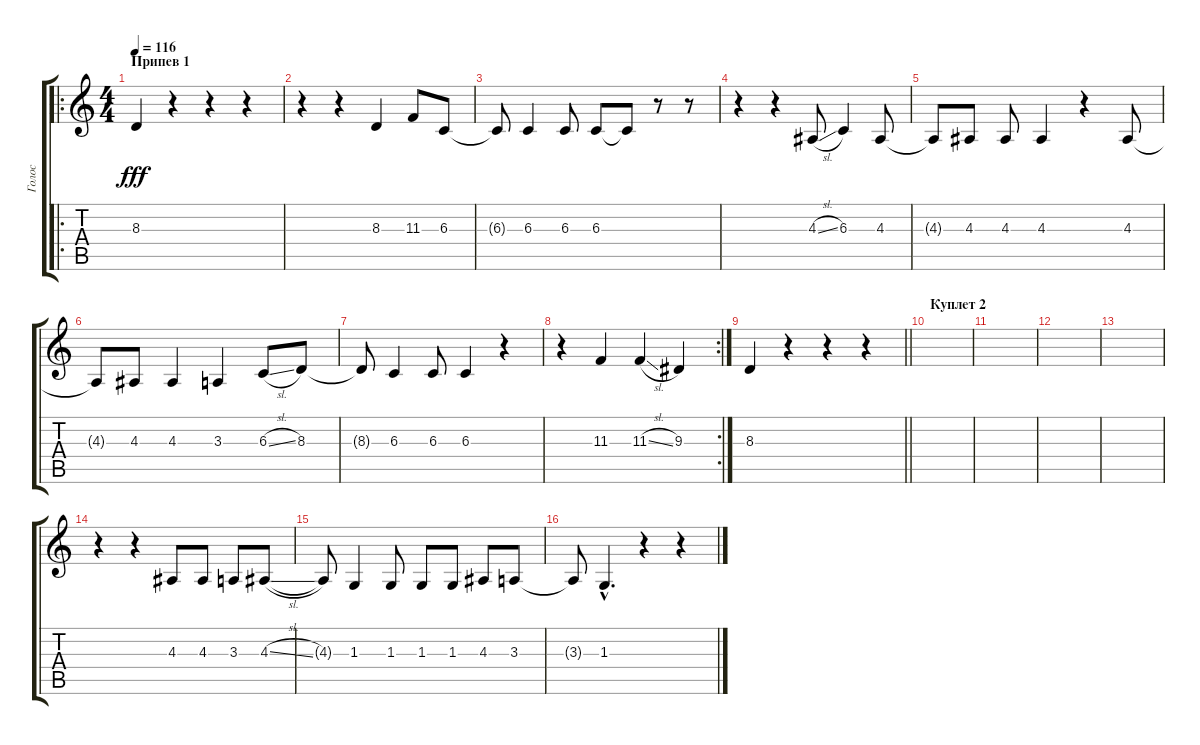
\track ("Голос" "Голос") {instrument cello}
\staff {score tabs}
\tuning (Eb4 Bb3 Gb3 Db3 Ab2 Eb2) {hide}
\ro
\ts (4 4)
\section ("" "Припев 1")
\tempo 116
\clef g2
\ks c
8.3.4{dy fff} r.4 r.4 r.4 |
r.4 r.4 8.3.4 11.3.8 6.3.8 |
6.3{t}.8 6.3.4 6.3.8 6.3.8 6.3{t}.8 r.8 r.8 |
r.4 r.4 4.3{sl}.8 6.3.4 4.3.8 |
4.3{t}.8 4.3.8 4.3.8 4.3.4 r.4 4.3.8 |
4.3{t}.8 4.3.8 4.3.4 3.3.4 6.3{sl}.8 8.3.8 |
8.3{t}.8 6.3.4 6.3.8 6.3.4 r.4 |
\rc 2
r.4 11.3.4 11.3{sl}.4 9.3.4 |
\barLineRight lightlight
8.3.4 r.4 r.4 r.4 |
\section ("" "Куплет 2")
|
|
|
|
r.4 r.4 4.3.8 4.3.8 3.3.8 4.3{sl}.8 |
4.3{t}.8 1.3.4 1.3.8 1.3.8 1.3.8 4.3.8 3.3.8 |
3.3{t}.8 1.3{hac}.4{d} r.4 r.4
